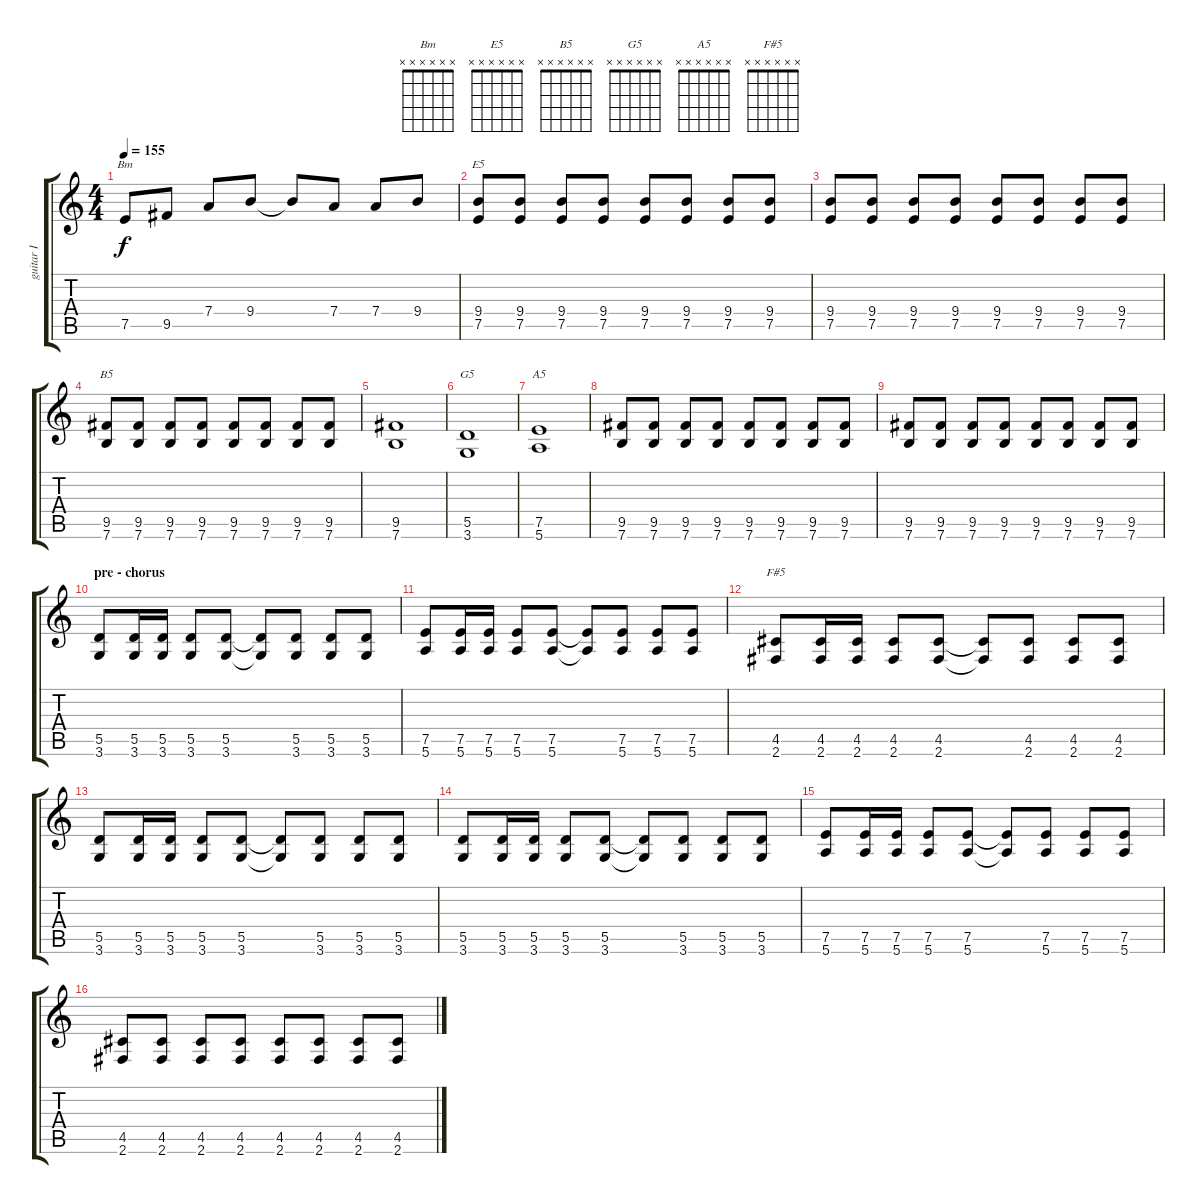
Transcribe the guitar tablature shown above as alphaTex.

\track ("guitar I" "guitar I") {instrument distortionguitar}
\staff {score tabs}
\tuning (E4 B3 G3 D3 A2 E2) {hide}
\chord ("Bm" x x x x x x) {firstfret 0}
\chord ("E5" x x x x x x) {firstfret 0}
\chord ("B5" x x x x x x) {firstfret 0}
\chord ("G5" x x x x x x) {firstfret 0}
\chord ("A5" x x x x x x) {firstfret 0}
\chord ("F#5" x x x x x x) {firstfret 0}
\ts (4 4)
\tempo 155
\clef g2
\ks c
7.5.8{ch "Bm" dy f} 9.5.8 7.4.8 9.4.8 9.4{t}.8 7.4.8 7.4.8 9.4.8 |
(9.4 7.5).8{ch "E5"} (9.4 7.5).8 (9.4 7.5).8 (9.4 7.5).8 (9.4 7.5).8 (9.4 7.5).8 (9.4 7.5).8 (9.4 7.5).8 |
(9.4 7.5).8 (9.4 7.5).8 (9.4 7.5).8 (9.4 7.5).8 (9.4 7.5).8 (9.4 7.5).8 (9.4 7.5).8 (9.4 7.5).8 |
(9.5 7.6).8{ch "B5"} (9.5 7.6).8 (9.5 7.6).8 (9.5 7.6).8 (9.5 7.6).8 (9.5 7.6).8 (9.5 7.6).8 (9.5 7.6).8 |
(9.5 7.6).1 |
(5.5 3.6).1{ch "G5"} |
(7.5 5.6).1{ch "A5"} |
(9.5 7.6).8 (9.5 7.6).8 (9.5 7.6).8 (9.5 7.6).8 (9.5 7.6).8 (9.5 7.6).8 (9.5 7.6).8 (9.5 7.6).8 |
(9.5 7.6).8 (9.5 7.6).8 (9.5 7.6).8 (9.5 7.6).8 (9.5 7.6).8 (9.5 7.6).8 (9.5 7.6).8 (9.5 7.6).8 |
\section ("" "pre - chorus")
(5.5 3.6).8{volume 10 balance 0} (5.5 3.6).16 (5.5 3.6).16 (5.5 3.6).8 (5.5 3.6).8 (5.5{t} 3.6{t}).8 (5.5 3.6).8 (5.5 3.6).8 (5.5 3.6).8 |
(7.5 5.6).8 (7.5 5.6).16 (7.5 5.6).16 (7.5 5.6).8 (7.5 5.6).8 (7.5{t} 5.6{t}).8 (7.5 5.6).8 (7.5 5.6).8 (7.5 5.6).8 |
(4.5 2.6).8{ch "F#5"} (4.5 2.6).16 (4.5 2.6).16 (4.5 2.6).8 (4.5 2.6).8 (4.5{t} 2.6{t}).8 (4.5 2.6).8 (4.5 2.6).8 (4.5 2.6).8 |
(5.5 3.6).8 (5.5 3.6).16 (5.5 3.6).16 (5.5 3.6).8 (5.5 3.6).8 (5.5{t} 3.6{t}).8 (5.5 3.6).8 (5.5 3.6).8 (5.5 3.6).8 |
(5.5 3.6).8 (5.5 3.6).16 (5.5 3.6).16 (5.5 3.6).8 (5.5 3.6).8 (5.5{t} 3.6{t}).8 (5.5 3.6).8 (5.5 3.6).8 (5.5 3.6).8 |
(7.5 5.6).8 (7.5 5.6).16 (7.5 5.6).16 (7.5 5.6).8 (7.5 5.6).8 (7.5{t} 5.6{t}).8 (7.5 5.6).8 (7.5 5.6).8 (7.5 5.6).8 |
(4.5 2.6).8 (4.5 2.6).8 (4.5 2.6).8 (4.5 2.6).8 (4.5 2.6).8 (4.5 2.6).8 (4.5 2.6).8 (4.5 2.6).8
